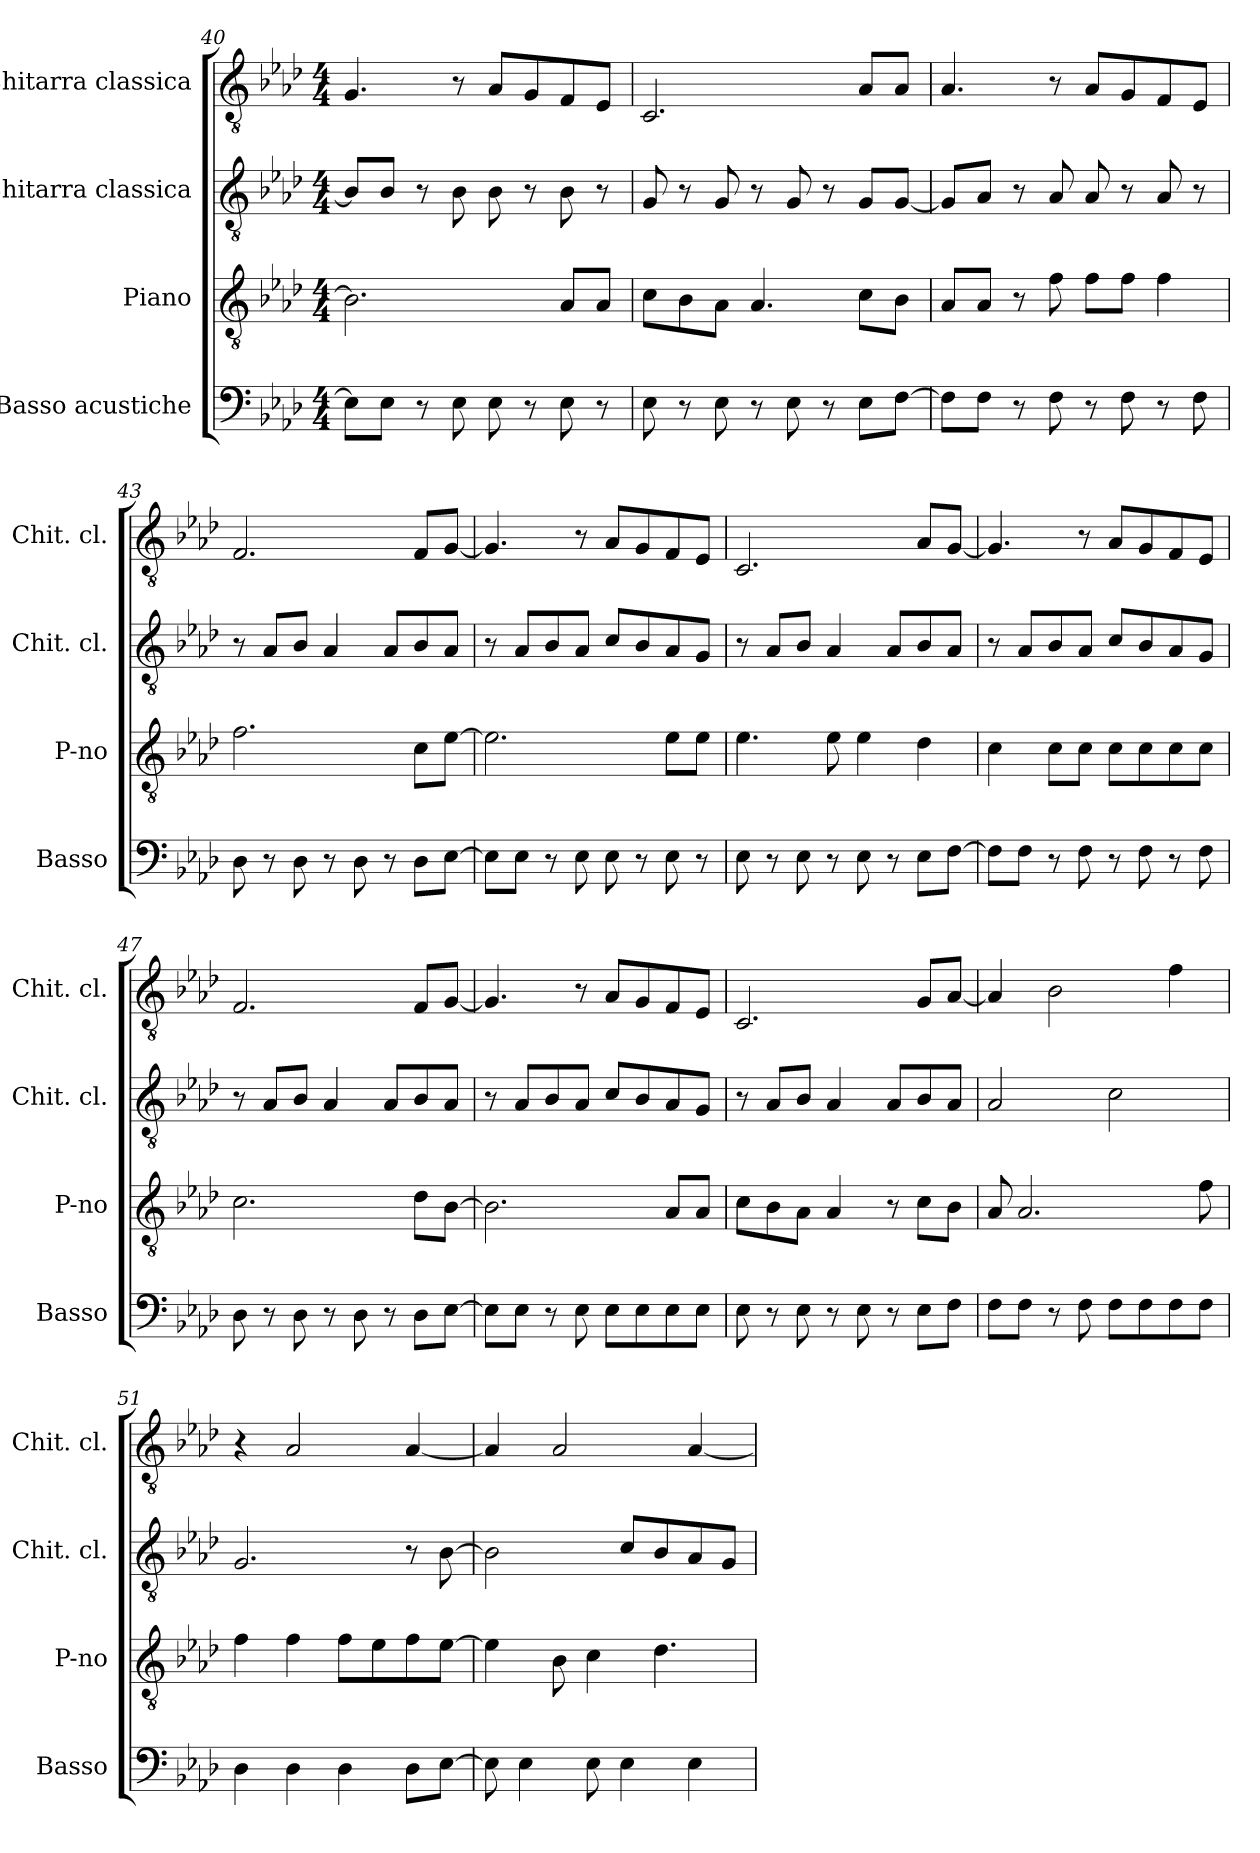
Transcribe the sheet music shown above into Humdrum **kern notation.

**kern	**kern	**kern	**kern
*part4	*part3	*part2	*part1
*staff4	*staff3	*staff2	*staff1
*I"Basso acustiche	*I"Piano	*I"Chitarra classica	*I"Chitarra classica
*I'Basso	*I'P-no	*I'Chit. cl.	*I'Chit. cl.
*clefF4	*clefGv2	*clefGv2	*clefGv2
*k[b-e-a-d-]	*k[b-e-a-d-]	*k[b-e-a-d-]	*k[b-e-a-d-]
*M4/4	*M4/4	*M4/4	*M4/4
=40	=40	=40	=40
8E-\L]	2.B-\]	8B-/L]	4.G/
8E-\J	.	8B-/J	.
8r	.	8r	.
8E-\	.	8B-\	8r
8E-\	.	8B-\	8A-/L
8r	.	8r	8G/
8E-\	8A-/L	8B-\	8F/
8r	8A-/J	8r	8E-/J
=41	=41	=41	=41
8E-\	8c\L	8G/	2.C/
8r	8B-\	8r	.
8E-\	8A-\J	8G/	.
8r	4.A-/	8r	.
8E-\	.	8G/	.
8r	.	8r	.
8E-\L	8c\L	8G/L	8A-/L
[8F\J	8B-\J	[8G/J	8A-/J
=42	=42	=42	=42
8F\L]	8A-/L	8G/L]	4.A-/
8F\J	8A-/J	8A-/J	.
8r	8r	8r	.
8F\	8f\	8A-/	8r
8r	8f\L	8A-/	8A-/L
8F\	8f\J	8r	8G/
8r	4f\	8A-/	8F/
8F\	.	8r	8E-/J
!!LO:PB:g=z
=43	=43	=43	=43
8D-\	2.f\	8r	2.F/
8r	.	8A-/L	.
8D-\	.	8B-/J	.
8r	.	4A-/	.
8D-\	.	.	.
8r	.	8A-/L	.
8D-\L	8c\L	8B-/	8F/L
[8E-\J	[8e-\J	8A-/J	[8G/J
=44	=44	=44	=44
8E-\L]	2.e-\]	8r	4.G/]
8E-\J	.	8A-/L	.
8r	.	8B-/	.
8E-\	.	8A-/J	8r
8E-\	.	8c/L	8A-/L
8r	.	8B-/	8G/
8E-\	8e-\L	8A-/	8F/
8r	8e-\J	8G/J	8E-/J
=45	=45	=45	=45
8E-\	4.e-\	8r	2.C/
8r	.	8A-/L	.
8E-\	.	8B-/J	.
8r	8e-\	4A-/	.
8E-\	4e-\	.	.
8r	.	8A-/L	.
8E-\L	4d-\	8B-/	8A-/L
[8F\J	.	8A-/J	[8G/J
=46	=46	=46	=46
8F\L]	4c\	8r	4.G/]
8F\J	.	8A-/L	.
8r	8c\L	8B-/	.
8F\	8c\J	8A-/J	8r
8r	8c\L	8c/L	8A-/L
8F\	8c\	8B-/	8G/
8r	8c\	8A-/	8F/
8F\	8c\J	8G/J	8E-/J
!!LO:LB:g=z
=47	=47	=47	=47
8D-\	2.c\	8r	2.F/
8r	.	8A-/L	.
8D-\	.	8B-/J	.
8r	.	4A-/	.
8D-\	.	.	.
8r	.	8A-/L	.
8D-\L	8d-\L	8B-/	8F/L
[8E-\J	[8B-\J	8A-/J	[8G/J
=48	=48	=48	=48
8E-\L]	2.B-\]	8r	4.G/]
8E-\J	.	8A-/L	.
8r	.	8B-/	.
8E-\	.	8A-/J	8r
8E-\L	.	8c/L	8A-/L
8E-\	.	8B-/	8G/
8E-\	8A-/L	8A-/	8F/
8E-\J	8A-/J	8G/J	8E-/J
=49	=49	=49	=49
8E-\	8c\L	8r	2.C/
8r	8B-\	8A-/L	.
8E-\	8A-\J	8B-/J	.
8r	4A-/	4A-/	.
8E-\	.	.	.
8r	8r	8A-/L	.
8E-\L	8c\L	8B-/	8G/L
8F\J	8B-\J	8A-/J	[8A-/J
=50	=50	=50	=50
8F\L	8A-/	2A-/	4A-/]
8F\J	2.A-/	.	.
8r	.	.	2B-\
8F\	.	.	.
8F\L	.	2c\	.
8F\	.	.	.
8F\	.	.	4f\
8F\J	8f\	.	.
=51	=51	=51	=51
4D-\	4f\	2.G/	4r
4D-\	4f\	.	2A-/
4D-\	8f\L	.	.
.	8e-\	.	.
8D-\L	8f\	8r	[4A-/
[8E-\J	[8e-\J	[8B-\	.
!!LO:LB:g=z
=52	=52	=52	=52
8E-\]	4e-\]	2B-\]	4A-/]
4E-\	.	.	.
.	8B-\	.	2A-/
8E-\	4c\	.	.
4E-\	.	8c/L	.
.	4.d-\	8B-/	.
4E-\	.	8A-/	[4A-/
.	.	8G/J	.
=	=	=	=
*-	*-	*-	*-
